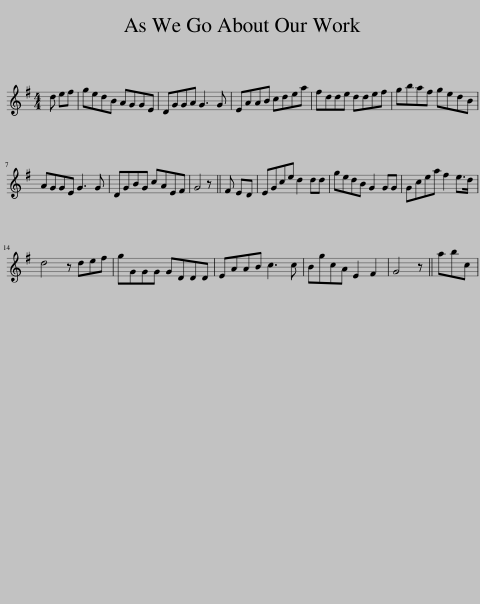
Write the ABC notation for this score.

X:1
L:1/8
M:4/4
I:linebreak $
K:G
V:1 treble
V:1
 d ef | gedB AGGE | DGGA G3 G | EAAB cdea | fdde ddef | %5
 gbaf gedB |$ AGGE G3 G | DGBG cAEF | G4 z || F ED | %10
 EGce d2 dd | gedB G2 GG | Gcea f2 e>d |$ d4 z def | gGGG GDDD | %15
 EAAB c3 c | BgcA E2 F2 | G4 z || abc | %19
